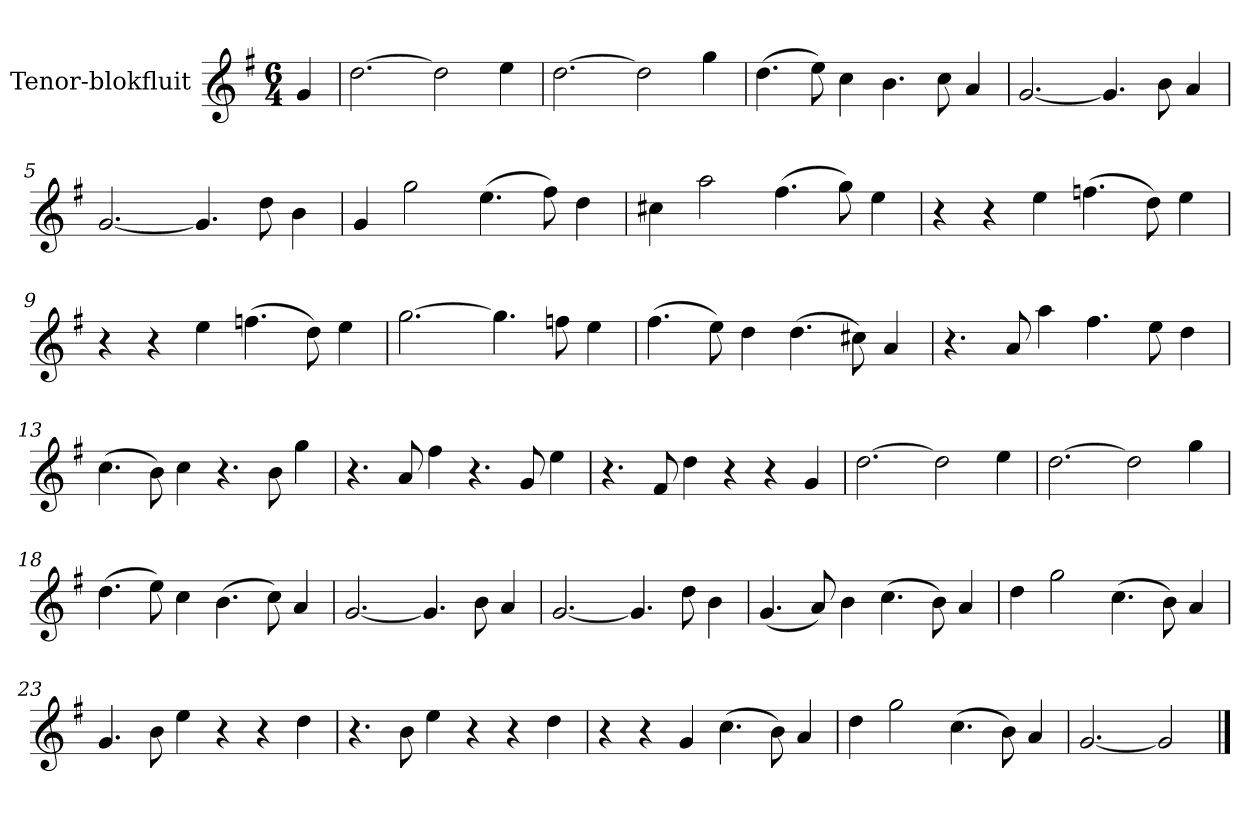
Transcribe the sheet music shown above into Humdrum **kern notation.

**kern
*part1
*staff1
*I"Tenor-blokfluit
*I'T. Blf.
*clefG2
*k[f#]
*M6/4
*MM80
=
4g/
=1
[2.dd\
2dd\]
4ee\
=2
[2.dd\
2dd\]
4gg\
=3
(>4.dd\
8ee\)
4cc\
4.b\
8cc\
4a/
=4
[2.g/
4.g/]
8b\
4a/
=5
[2.g/
4.g/]
8dd\
4b\
=6
4g/
2gg\
(>4.ee\
8ff#\)
4dd\
!!LO:LB:g=z
=7
4cc#X\
2aa\
(>4.ff#\
8gg\)
4ee\
=8
4r
4r
4ee\
(>4.ffn\
8dd\)
4ee\
=9
4r
4r
4ee\
(>4.ffn\
8dd\)
4ee\
=10
[2.gg\
4.gg\]
8ffn\
4ee\
!!LO:LB:g=z
=11
(>4.ff#\
8ee\)
4dd\
(>4.dd\
8cc#X\)
4a/
=12
4.r
8a/
4aa\
4.ff#\
8ee\
4dd\
=13
(>4.cc\
8b\)
4cc\
4.r
8b\
4gg\
=14
4.r
8a/
4ff#\
4.r
8g/
4ee\
!!LO:LB:g=z
=15
4.r
8f#/
4dd\
4r
4r
4g/
=16
[2.dd\
2dd\]
4ee\
=17
[2.dd\
2dd\]
4gg\
=18
(>4.dd\
8ee\)
4cc\
(>4.b\
8cc\)
4a/
=19
[2.g/
4.g/]
8b\
4a/
=20
[2.g/
4.g/]
8dd\
4b\
!!LO:LB:g=z
=21
(<4.g/
8a/)
4b\
(>4.cc\
8b\)
4a/
=22
4dd\
2gg\
(>4.cc\
8b\)
4a/
=23
4.g/
8b\
4ee\
4r
4r
4dd\
=24
4.r
8b\
4ee\
4r
4r
4dd\
=25
4r
4r
4g/
(>4.cc\
8b\)
4a/
!!LO:LB:g=z
=26
4dd\
2gg\
(>4.cc\
8b\)
4a/
=27
[2.g/
2g/]
==
*-
